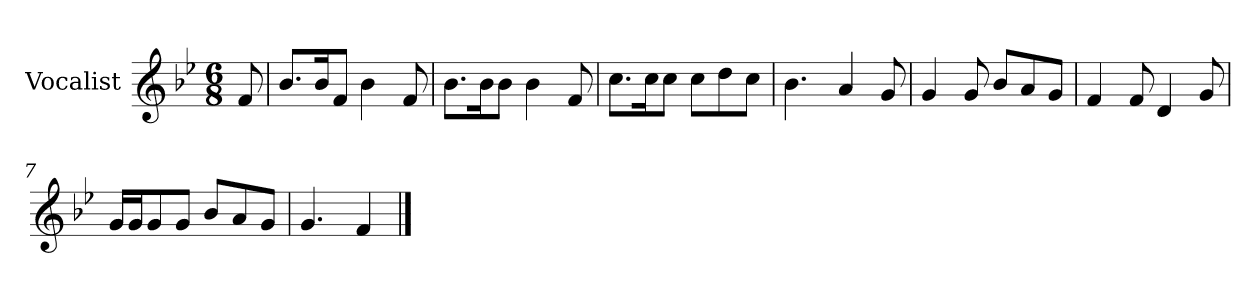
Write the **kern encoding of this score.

**kern
*part1
*staff1
*I"Vocalist
*k[b-e-]
*B-:
*M6/8
=
8f
=1
8.b-L
16b-K
8fJ
4b-
8f
=2
8.b-L
16b-K
8b-J
4b-
8f
=3
8.ccL
16ccK
8ccJ
8ccL
8dd
8ccJ
=4
4.b-
4a
8g
=5
4g
8g
8b-L
8a
8gJ
=6
4f
8f
4d
8g
=7
16gLL
16gJ
8g
8gJ
8b-L
8a
8gJ
=8
4.g
4f
==
*-
